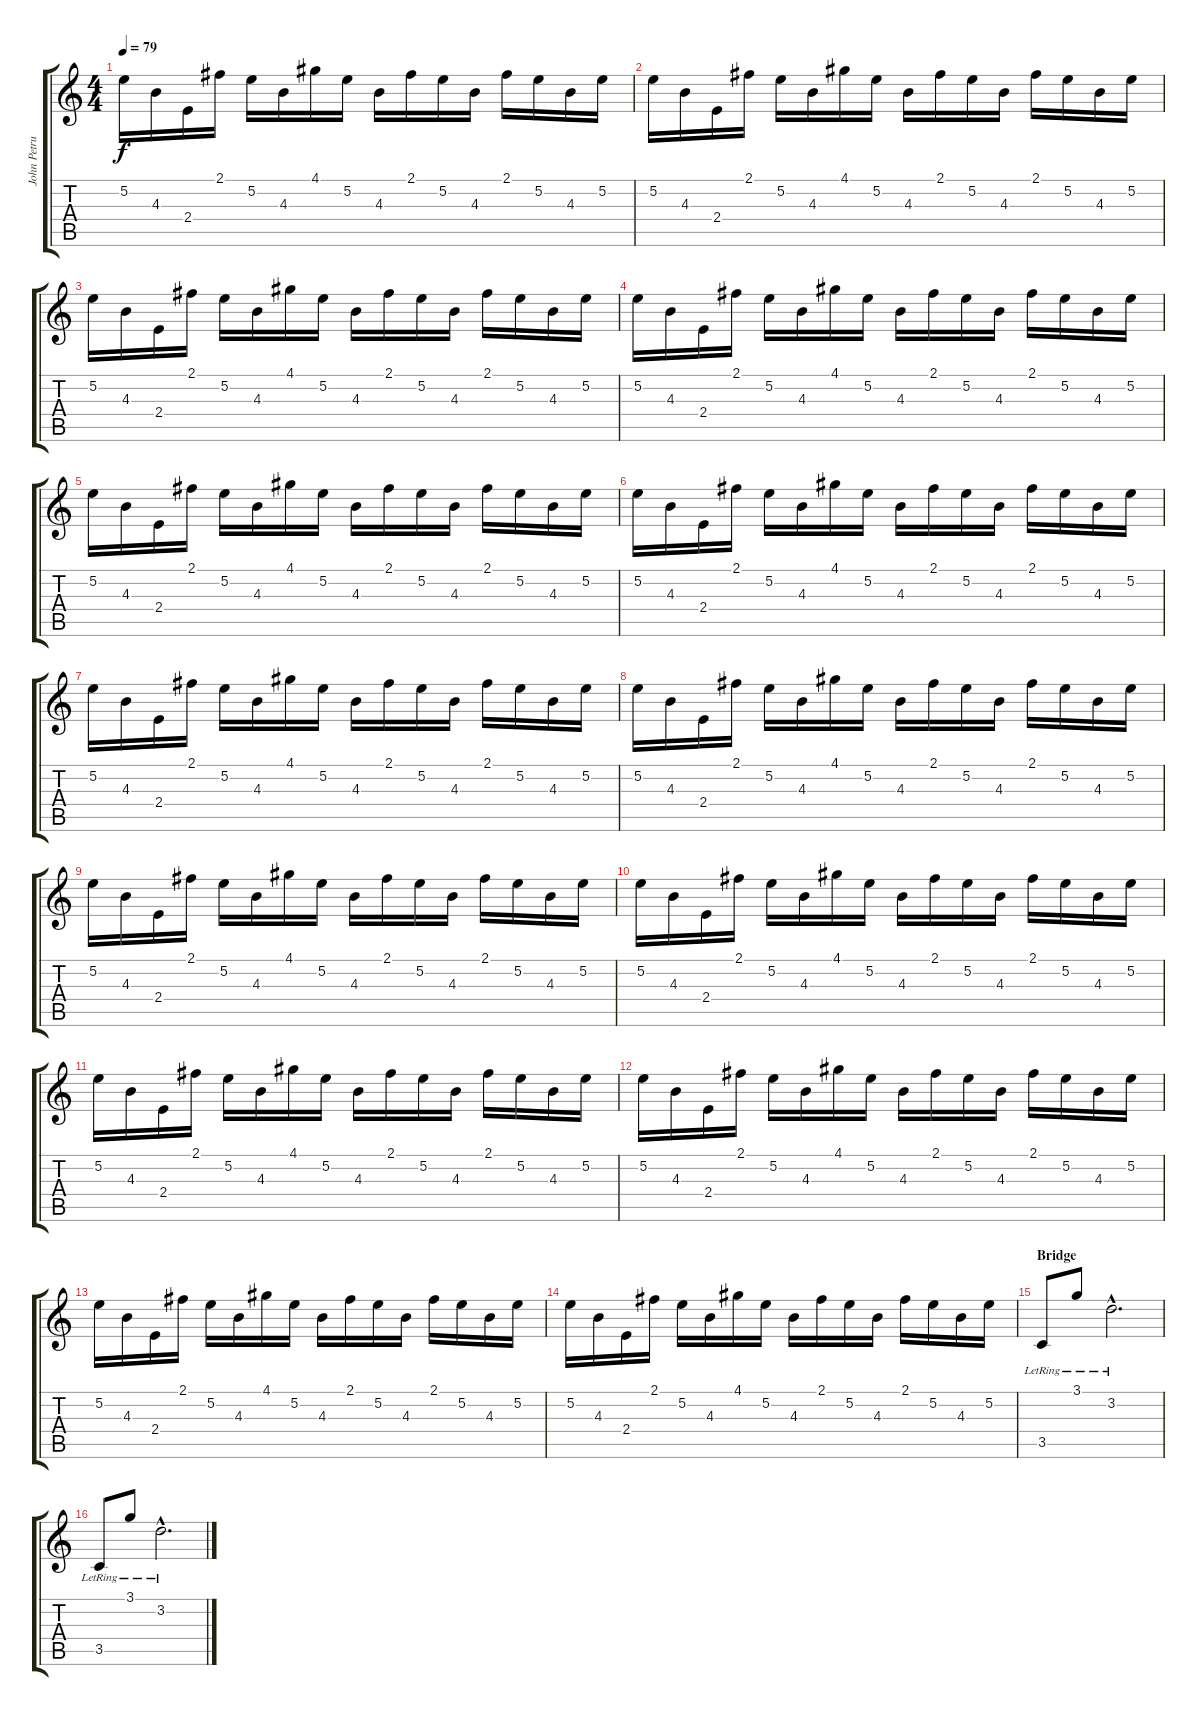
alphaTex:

\track ("John Petrucci" "John Petru") {instrument electricguitarclean}
\staff {score tabs}
\tuning (E4 B3 G3 D3 A2 E2) {hide}
\ts (4 4)
\tempo 79
\clef g2
\ks c
5.2.16{dy f} 4.3.16 2.4.16 2.1.16 5.2.16 4.3.16 4.1.16 5.2.16 4.3.16 2.1.16 5.2.16 4.3.16 2.1.16 5.2.16 4.3.16 5.2.16 |
5.2.16 4.3.16 2.4.16 2.1.16 5.2.16 4.3.16 4.1.16 5.2.16 4.3.16 2.1.16 5.2.16 4.3.16 2.1.16 5.2.16 4.3.16 5.2.16 |
5.2.16 4.3.16 2.4.16 2.1.16 5.2.16 4.3.16 4.1.16 5.2.16 4.3.16 2.1.16 5.2.16 4.3.16 2.1.16 5.2.16 4.3.16 5.2.16 |
5.2.16 4.3.16 2.4.16 2.1.16 5.2.16 4.3.16 4.1.16 5.2.16 4.3.16 2.1.16 5.2.16 4.3.16 2.1.16 5.2.16 4.3.16 5.2.16 |
5.2.16 4.3.16 2.4.16 2.1.16 5.2.16 4.3.16 4.1.16 5.2.16 4.3.16 2.1.16 5.2.16 4.3.16 2.1.16 5.2.16 4.3.16 5.2.16 |
5.2.16 4.3.16 2.4.16 2.1.16 5.2.16 4.3.16 4.1.16 5.2.16 4.3.16 2.1.16 5.2.16 4.3.16 2.1.16 5.2.16 4.3.16 5.2.16 |
5.2.16 4.3.16 2.4.16 2.1.16 5.2.16 4.3.16 4.1.16 5.2.16 4.3.16 2.1.16 5.2.16 4.3.16 2.1.16 5.2.16 4.3.16 5.2.16 |
5.2.16 4.3.16 2.4.16 2.1.16 5.2.16 4.3.16 4.1.16 5.2.16 4.3.16 2.1.16 5.2.16 4.3.16 2.1.16 5.2.16 4.3.16 5.2.16 |
5.2.16 4.3.16 2.4.16 2.1.16 5.2.16 4.3.16 4.1.16 5.2.16 4.3.16 2.1.16 5.2.16 4.3.16 2.1.16 5.2.16 4.3.16 5.2.16 |
5.2.16 4.3.16 2.4.16 2.1.16 5.2.16 4.3.16 4.1.16 5.2.16 4.3.16 2.1.16 5.2.16 4.3.16 2.1.16 5.2.16 4.3.16 5.2.16 |
5.2.16 4.3.16 2.4.16 2.1.16 5.2.16 4.3.16 4.1.16 5.2.16 4.3.16 2.1.16 5.2.16 4.3.16 2.1.16 5.2.16 4.3.16 5.2.16 |
5.2.16 4.3.16 2.4.16 2.1.16 5.2.16 4.3.16 4.1.16 5.2.16 4.3.16 2.1.16 5.2.16 4.3.16 2.1.16 5.2.16 4.3.16 5.2.16 |
5.2.16 4.3.16 2.4.16 2.1.16 5.2.16 4.3.16 4.1.16 5.2.16 4.3.16 2.1.16 5.2.16 4.3.16 2.1.16 5.2.16 4.3.16 5.2.16 |
5.2.16 4.3.16 2.4.16 2.1.16 5.2.16 4.3.16 4.1.16 5.2.16 4.3.16 2.1.16 5.2.16 4.3.16 2.1.16 5.2.16 4.3.16 5.2.16 |
\section ("" "Bridge")
3.5{lr}.8{instrument electricguitarclean} 3.1{lr}.8 3.2{hac lr}.2{d} |
3.5{lr}.8 3.1{lr}.8 3.2{hac lr}.2{d}
